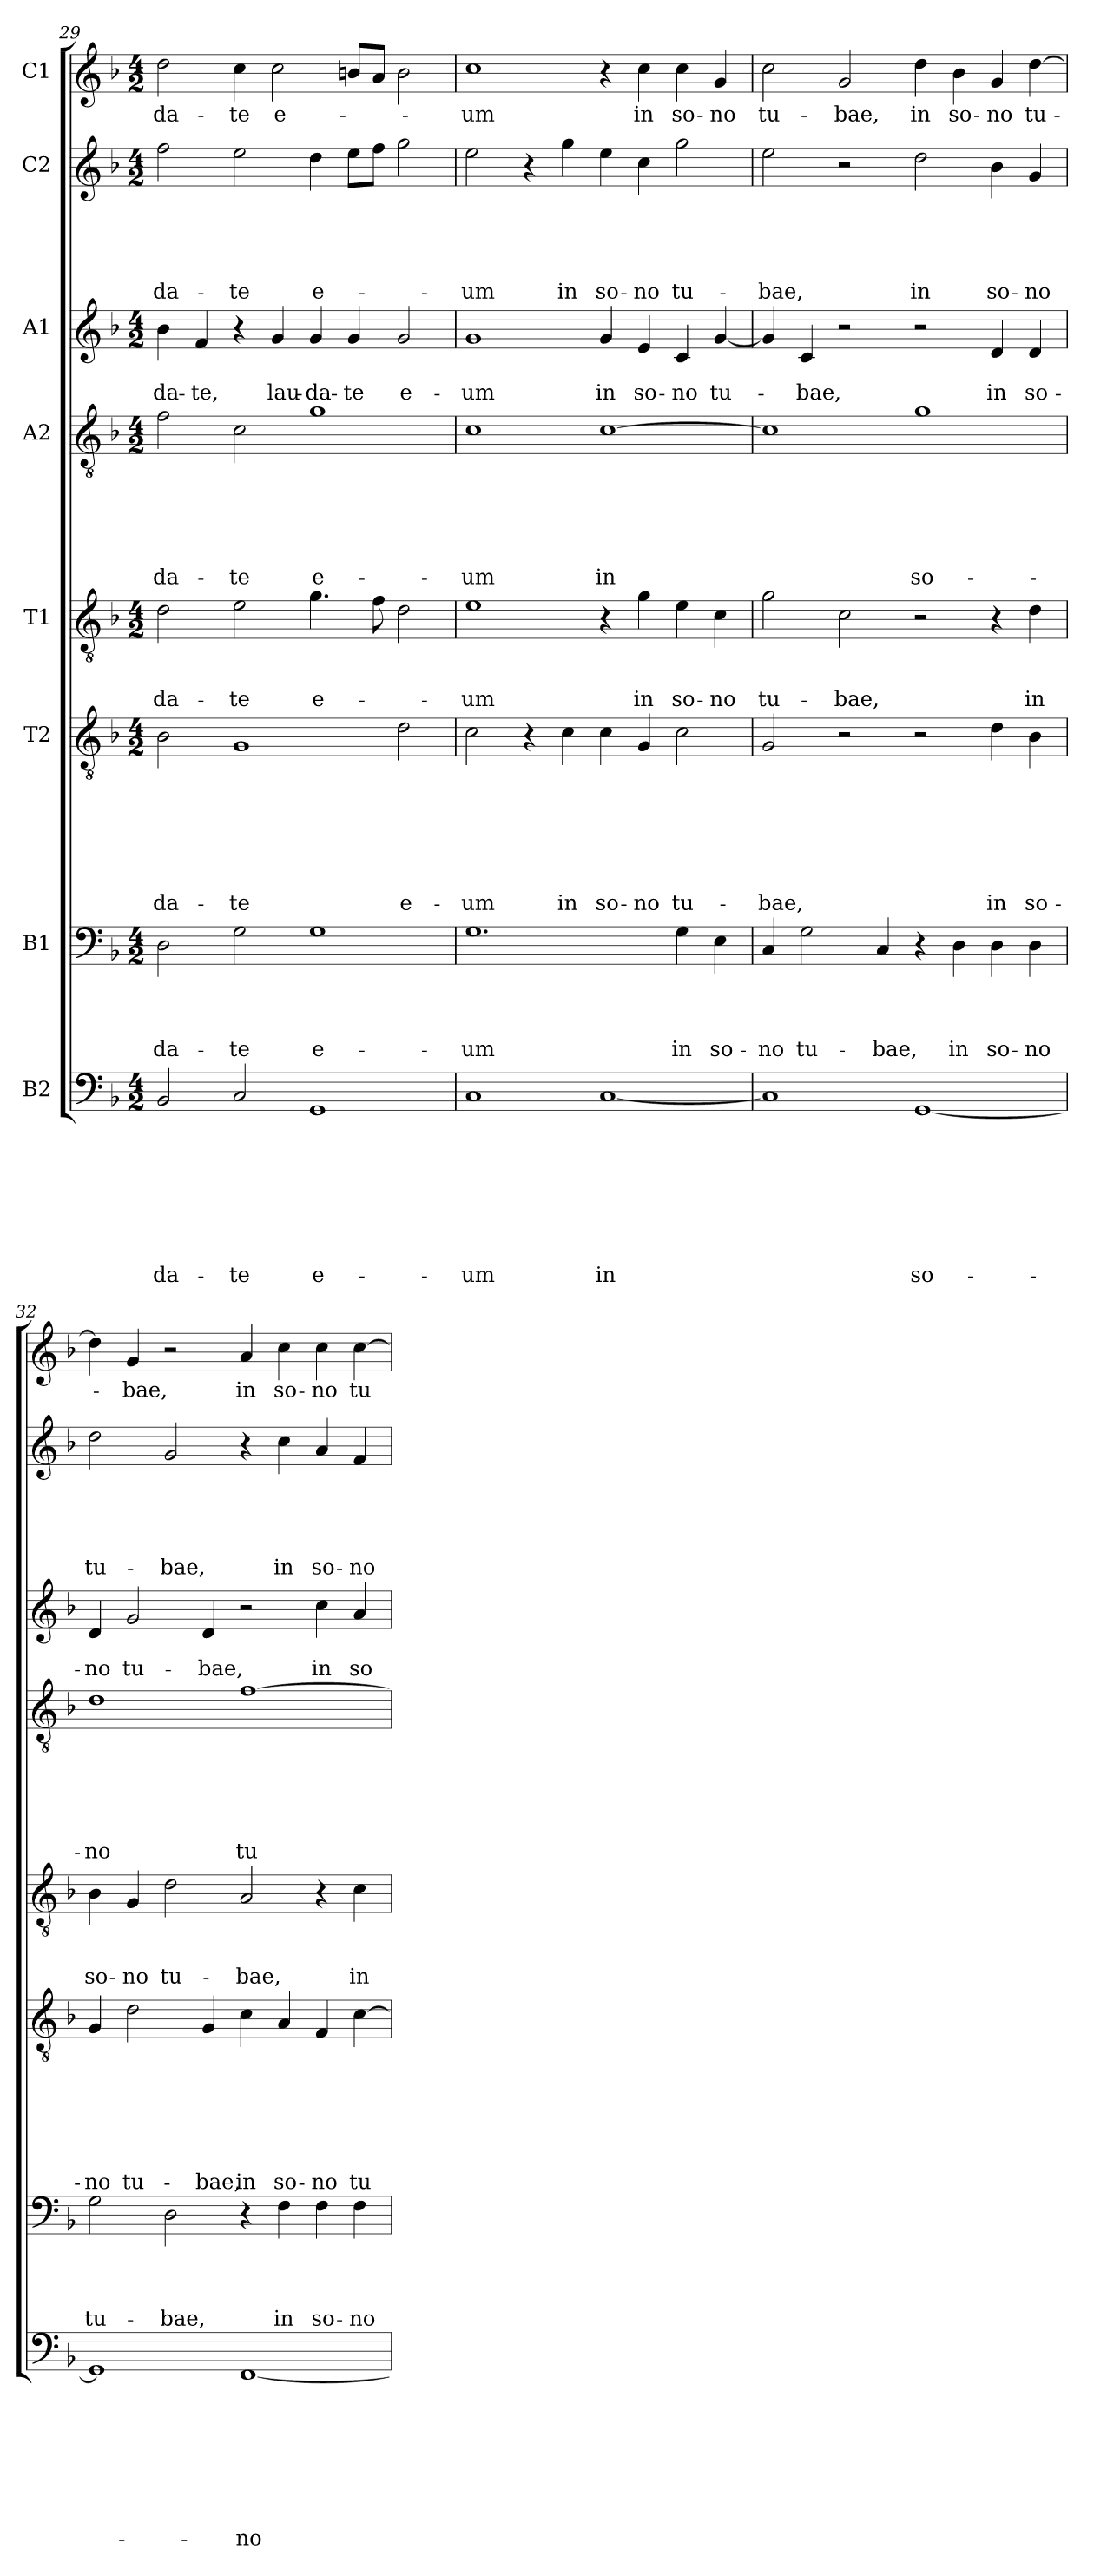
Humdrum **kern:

**kern	**text	**text	**text	**text	**text	**text	**text	**text	**kern	**text	**text	**text	**text	**kern	**text	**text	**text	**text	**text	**text	**text	**kern	**text	**text	**text	**kern	**text	**text	**text	**text	**text	**text	**kern	**text	**text	**kern	**text	**text	**text	**text	**text	**kern	**text
*part8	*part8	*part8	*part8	*part8	*part8	*part8	*part8	*part8	*part7	*part7	*part7	*part7	*part7	*part6	*part6	*part6	*part6	*part6	*part6	*part6	*part6	*part5	*part5	*part5	*part5	*part4	*part4	*part4	*part4	*part4	*part4	*part4	*part3	*part3	*part3	*part2	*part2	*part2	*part2	*part2	*part2	*part1	*part1
*staff8	*staff8	*staff8	*staff8	*staff8	*staff8	*staff8	*staff8	*staff8	*staff7	*staff7	*staff7	*staff7	*staff7	*staff6	*staff6	*staff6	*staff6	*staff6	*staff6	*staff6	*staff6	*staff5	*staff5	*staff5	*staff5	*staff4	*staff4	*staff4	*staff4	*staff4	*staff4	*staff4	*staff3	*staff3	*staff3	*staff2	*staff2	*staff2	*staff2	*staff2	*staff2	*staff1	*staff1
*I"B2	*	*	*	*	*	*	*	*	*I"B1	*	*	*	*	*I"T2	*	*	*	*	*	*	*	*I"T1	*	*	*	*I"A2	*	*	*	*	*	*	*I"A1	*	*	*I"C2	*	*	*	*	*	*I"C1	*
!!LO:LB:g=z
*clefF4	*	*	*	*	*	*	*	*	*clefF4	*	*	*	*	*clefGv2	*	*	*	*	*	*	*	*clefGv2	*	*	*	*clefGv2	*	*	*	*	*	*	*clefG2	*	*	*clefG2	*	*	*	*	*	*clefG2	*
*k[b-]	*	*	*	*	*	*	*	*	*k[b-]	*	*	*	*	*k[b-]	*	*	*	*	*	*	*	*k[b-]	*	*	*	*k[b-]	*	*	*	*	*	*	*k[b-]	*	*	*k[b-]	*	*	*	*	*	*k[b-]	*
*d:	*	*	*	*	*	*	*	*	*d:	*	*	*	*	*d:	*	*	*	*	*	*	*	*d:	*	*	*	*d:	*	*	*	*	*	*	*d:	*	*	*d:	*	*	*	*	*	*d:	*
*M4/2	*	*	*	*	*	*	*	*	*M4/2	*	*	*	*	*M4/2	*	*	*	*	*	*	*	*M4/2	*	*	*	*M4/2	*	*	*	*	*	*	*M4/2	*	*	*M4/2	*	*	*	*	*	*M4/2	*
=29	=29	=29	=29	=29	=29	=29	=29	=29	=29	=29	=29	=29	=29	=29	=29	=29	=29	=29	=29	=29	=29	=29	=29	=29	=29	=29	=29	=29	=29	=29	=29	=29	=29	=29	=29	=29	=29	=29	=29	=29	=29	=29	=29
!	!	!	!	!	!	!	!	!LO:LY:b	!	!	!	!	!LO:LY:b	!	!	!	!	!	!	!	!LO:LY:b	!	!	!	!LO:LY:b	!	!	!	!	!	!	!LO:LY:b	!	!	!LO:LY:b	!	!	!	!	!	!LO:LY:b	!	!LO:LY:b
2BB-/	.	.	.	.	.	.	.	-da-	2D\	.	.	.	-da-	2B-\	.	.	.	.	.	.	-da-	2d\	.	.	-da-	2f\	.	.	.	.	.	-da-	4b-\	.	-da-	2ff\	.	.	.	.	-da-	2dd\	-da-
!	!	!	!	!	!	!	!	!	!	!	!	!	!	!	!	!	!	!	!	!	!	!	!	!	!	!	!	!	!	!	!	!	!	!	!LO:LY:b	!	!	!	!	!	!	!	!
.	.	.	.	.	.	.	.	.	.	.	.	.	.	.	.	.	.	.	.	.	.	.	.	.	.	.	.	.	.	.	.	.	4f/	.	-te,	.	.	.	.	.	.	.	.
!	!	!	!	!	!	!	!	!LO:LY:b	!	!	!	!	!LO:LY:b	!	!	!	!	!	!	!	!LO:LY:b	!	!	!	!LO:LY:b	!	!	!	!	!	!	!LO:LY:b	!	!	!	!	!	!	!	!	!LO:LY:b	!	!LO:LY:b
2C/	.	.	.	.	.	.	.	-te	2G\	.	.	.	-te	1G	.	.	.	.	.	.	-te	2e\	.	.	-te	2c\	.	.	.	.	.	-te	4r	.	.	2ee\	.	.	.	.	-te	4cc\	-te
!	!	!	!	!	!	!	!	!	!	!	!	!	!	!	!	!	!	!	!	!	!	!	!	!	!	!	!	!	!	!	!	!	!	!	!LO:LY:b	!	!	!	!	!	!	!	!LO:LY:b
.	.	.	.	.	.	.	.	.	.	.	.	.	.	.	.	.	.	.	.	.	.	.	.	.	.	.	.	.	.	.	.	.	4g/	.	lau-	.	.	.	.	.	.	2cc\	e-
!	!	!	!	!	!	!	!	!LO:LY:b	!	!	!	!	!LO:LY:b	!	!	!	!	!	!	!	!	!	!	!	!LO:LY:b	!	!	!	!	!	!	!LO:LY:b	!	!	!LO:LY:b	!	!	!	!	!	!LO:LY:b	!	!
1GG	.	.	.	.	.	.	.	e-	1G	.	.	.	e-	.	.	.	.	.	.	.	.	4.g\	.	.	e-	1g	.	.	.	.	.	e-	4g/	.	-da-	4dd\	.	.	.	.	e-	.	.
!	!	!	!	!	!	!	!	!	!	!	!	!	!	!	!	!	!	!	!	!	!	!	!	!	!	!	!	!	!	!	!	!	!	!	!LO:LY:b	!	!	!	!	!	!	!	!
.	.	.	.	.	.	.	.	.	.	.	.	.	.	.	.	.	.	.	.	.	.	.	.	.	.	.	.	.	.	.	.	.	4g/	.	-te	8ee\L	.	.	.	.	.	8bn/L	.
.	.	.	.	.	.	.	.	.	.	.	.	.	.	.	.	.	.	.	.	.	.	8f\	.	.	.	.	.	.	.	.	.	.	.	.	.	8ff\J	.	.	.	.	.	8a/J	.
!	!	!	!	!	!	!	!	!	!	!	!	!	!	!	!	!	!	!	!	!	!LO:LY:b	!	!	!	!	!	!	!	!	!	!	!	!	!	!LO:LY:b	!	!	!	!	!	!	!	!
.	.	.	.	.	.	.	.	.	.	.	.	.	.	2d\	.	.	.	.	.	.	e-	2d\	.	.	.	.	.	.	.	.	.	.	2g/	.	e-	2gg\	.	.	.	.	.	2b\	.
=30	=30	=30	=30	=30	=30	=30	=30	=30	=30	=30	=30	=30	=30	=30	=30	=30	=30	=30	=30	=30	=30	=30	=30	=30	=30	=30	=30	=30	=30	=30	=30	=30	=30	=30	=30	=30	=30	=30	=30	=30	=30	=30	=30
!	!	!	!	!	!	!	!	!LO:LY:b	!	!	!	!	!LO:LY:b	!	!	!	!	!	!	!	!LO:LY:b	!	!	!	!LO:LY:b	!	!	!	!	!	!	!LO:LY:b	!	!	!LO:LY:b	!	!	!	!	!	!LO:LY:b	!	!LO:LY:b
1C	.	.	.	.	.	.	.	-um	1.G	.	.	.	-um	2c\	.	.	.	.	.	.	-um	1e	.	.	-um	1c	.	.	.	.	.	-um	1g	.	-um	2ee\	.	.	.	.	-um	1cc	-um
.	.	.	.	.	.	.	.	.	.	.	.	.	.	4r	.	.	.	.	.	.	.	.	.	.	.	.	.	.	.	.	.	.	.	.	.	4r	.	.	.	.	.	.	.
!	!	!	!	!	!	!	!	!	!	!	!	!	!	!	!	!	!	!	!	!	!LO:LY:b	!	!	!	!	!	!	!	!	!	!	!	!	!	!	!	!	!	!	!	!LO:LY:b	!	!
.	.	.	.	.	.	.	.	.	.	.	.	.	.	4c\	.	.	.	.	.	.	in	.	.	.	.	.	.	.	.	.	.	.	.	.	.	4gg\	.	.	.	.	in	.	.
!	!	!	!	!	!	!	!	!LO:LY:b	!	!	!	!	!	!	!	!	!	!	!	!	!LO:LY:b	!	!	!	!	!	!	!	!	!	!	!LO:LY:b	!	!	!LO:LY:b	!	!	!	!	!	!LO:LY:b	!	!
[1C	.	.	.	.	.	.	.	in	.	.	.	.	.	4c\	.	.	.	.	.	.	so-	4r	.	.	.	[1c	.	.	.	.	.	in	4g/	.	in	4ee\	.	.	.	.	so-	4r	.
!	!	!	!	!	!	!	!	!	!	!	!	!	!	!	!	!	!	!	!	!	!LO:LY:b	!	!	!	!LO:LY:b	!	!	!	!	!	!	!	!	!	!LO:LY:b	!	!	!	!	!	!LO:LY:b	!	!LO:LY:b
.	.	.	.	.	.	.	.	.	.	.	.	.	.	4G/	.	.	.	.	.	.	-no	4g\	.	.	in	.	.	.	.	.	.	.	4e/	.	so-	4cc\	.	.	.	.	-no	4cc\	in
!	!	!	!	!	!	!	!	!	!	!	!	!	!LO:LY:b	!	!	!	!	!	!	!	!LO:LY:b	!	!	!	!LO:LY:b	!	!	!	!	!	!	!	!	!	!LO:LY:b	!	!	!	!	!	!LO:LY:b	!	!LO:LY:b
.	.	.	.	.	.	.	.	.	4G\	.	.	.	in	2c\	.	.	.	.	.	.	tu-	4e\	.	.	so-	.	.	.	.	.	.	.	4c/	.	-no	2gg\	.	.	.	.	tu-	4cc\	so-
!	!	!	!	!	!	!	!	!	!	!	!	!	!LO:LY:b	!	!	!	!	!	!	!	!	!	!	!	!LO:LY:b	!	!	!	!	!	!	!	!	!	!LO:LY:b	!	!	!	!	!	!	!	!LO:LY:b
.	.	.	.	.	.	.	.	.	4E\	.	.	.	so-	.	.	.	.	.	.	.	.	4c\	.	.	-no	.	.	.	.	.	.	.	[4g/	.	tu-	.	.	.	.	.	.	4g/	-no
=31	=31	=31	=31	=31	=31	=31	=31	=31	=31	=31	=31	=31	=31	=31	=31	=31	=31	=31	=31	=31	=31	=31	=31	=31	=31	=31	=31	=31	=31	=31	=31	=31	=31	=31	=31	=31	=31	=31	=31	=31	=31	=31	=31
!	!	!	!	!	!	!	!	!	!	!	!	!	!LO:LY:b	!	!	!	!	!	!	!	!LO:LY:b	!	!	!	!LO:LY:b	!	!	!	!	!	!	!	!	!	!	!	!	!	!	!	!LO:LY:b	!	!LO:LY:b
1C]	.	.	.	.	.	.	.	.	4C/	.	.	.	-no	2G/	.	.	.	.	.	.	-bae,	2g\	.	.	tu-	1c]	.	.	.	.	.	.	4g/]	.	.	2ee\	.	.	.	.	-bae,	2cc\	tu-
!	!	!	!	!	!	!	!	!	!	!	!	!	!LO:LY:b	!	!	!	!	!	!	!	!	!	!	!	!	!	!	!	!	!	!	!	!	!	!LO:LY:b	!	!	!	!	!	!	!	!
.	.	.	.	.	.	.	.	.	2G\	.	.	.	tu-	.	.	.	.	.	.	.	.	.	.	.	.	.	.	.	.	.	.	.	4c/	.	-bae,	.	.	.	.	.	.	.	.
!	!	!	!	!	!	!	!	!	!	!	!	!	!	!	!	!	!	!	!	!	!	!	!	!	!LO:LY:b	!	!	!	!	!	!	!	!	!	!	!	!	!	!	!	!	!	!LO:LY:b
.	.	.	.	.	.	.	.	.	.	.	.	.	.	2r	.	.	.	.	.	.	.	2c\	.	.	-bae,	.	.	.	.	.	.	.	2r	.	.	2r	.	.	.	.	.	2g/	-bae,
!	!	!	!	!	!	!	!	!	!	!	!	!	!LO:LY:b	!	!	!	!	!	!	!	!	!	!	!	!	!	!	!	!	!	!	!	!	!	!	!	!	!	!	!	!	!	!
.	.	.	.	.	.	.	.	.	4C/	.	.	.	-bae,	.	.	.	.	.	.	.	.	.	.	.	.	.	.	.	.	.	.	.	.	.	.	.	.	.	.	.	.	.	.
!	!	!	!	!	!	!	!	!LO:LY:b	!	!	!	!	!	!	!	!	!	!	!	!	!	!	!	!	!	!	!	!	!	!	!	!LO:LY:b	!	!	!	!	!	!	!	!	!LO:LY:b	!	!LO:LY:b
[1GG	.	.	.	.	.	.	.	so-	4r	.	.	.	.	2r	.	.	.	.	.	.	.	2r	.	.	.	1g	.	.	.	.	.	so-	2r	.	.	2dd\	.	.	.	.	in	4dd\	in
!	!	!	!	!	!	!	!	!	!	!	!	!	!LO:LY:b	!	!	!	!	!	!	!	!	!	!	!	!	!	!	!	!	!	!	!	!	!	!	!	!	!	!	!	!	!	!LO:LY:b
.	.	.	.	.	.	.	.	.	4D\	.	.	.	in	.	.	.	.	.	.	.	.	.	.	.	.	.	.	.	.	.	.	.	.	.	.	.	.	.	.	.	.	4b-\	so-
!	!	!	!	!	!	!	!	!	!	!	!	!	!LO:LY:b	!	!	!	!	!	!	!	!LO:LY:b	!	!	!	!	!	!	!	!	!	!	!	!	!	!LO:LY:b	!	!	!	!	!	!LO:LY:b	!	!LO:LY:b
.	.	.	.	.	.	.	.	.	4D\	.	.	.	so-	4d\	.	.	.	.	.	.	in	4r	.	.	.	.	.	.	.	.	.	.	4d/	.	in	4b-\	.	.	.	.	so-	4g/	-no
!	!	!	!	!	!	!	!	!	!	!	!	!	!LO:LY:b	!	!	!	!	!	!	!	!LO:LY:b	!	!	!	!LO:LY:b	!	!	!	!	!	!	!	!	!	!LO:LY:b	!	!	!	!	!	!LO:LY:b	!	!LO:LY:b
.	.	.	.	.	.	.	.	.	4D\	.	.	.	-no	4B-\	.	.	.	.	.	.	so-	4d\	.	.	in	.	.	.	.	.	.	.	4d/	.	so-	4g/	.	.	.	.	-no	[4dd\	tu-
=32	=32	=32	=32	=32	=32	=32	=32	=32	=32	=32	=32	=32	=32	=32	=32	=32	=32	=32	=32	=32	=32	=32	=32	=32	=32	=32	=32	=32	=32	=32	=32	=32	=32	=32	=32	=32	=32	=32	=32	=32	=32	=32	=32
!	!	!	!	!	!	!	!	!	!	!	!	!	!LO:LY:b	!	!	!	!	!	!	!	!LO:LY:b	!	!	!	!LO:LY:b	!	!	!	!	!	!	!LO:LY:b	!	!	!LO:LY:b	!	!	!	!	!	!LO:LY:b	!	!
1GG]	.	.	.	.	.	.	.	.	2G\	.	.	.	tu-	4G/	.	.	.	.	.	.	-no	4B-\	.	.	so-	1d	.	.	.	.	.	-no	4d/	.	-no	2dd\	.	.	.	.	tu-	4dd\]	.
!	!	!	!	!	!	!	!	!	!	!	!	!	!	!	!	!	!	!	!	!	!LO:LY:b	!	!	!	!LO:LY:b	!	!	!	!	!	!	!	!	!	!LO:LY:b	!	!	!	!	!	!	!	!LO:LY:b
.	.	.	.	.	.	.	.	.	.	.	.	.	.	2d\	.	.	.	.	.	.	tu-	4G/	.	.	-no	.	.	.	.	.	.	.	2g/	.	tu-	.	.	.	.	.	.	4g/	-bae,
!	!	!	!	!	!	!	!	!	!	!	!	!	!LO:LY:b	!	!	!	!	!	!	!	!	!	!	!	!LO:LY:b	!	!	!	!	!	!	!	!	!	!	!	!	!	!	!	!LO:LY:b	!	!
.	.	.	.	.	.	.	.	.	2D\	.	.	.	-bae,	.	.	.	.	.	.	.	.	2d\	.	.	tu-	.	.	.	.	.	.	.	.	.	.	2g/	.	.	.	.	-bae,	2r	.
!	!	!	!	!	!	!	!	!	!	!	!	!	!	!	!	!	!	!	!	!	!LO:LY:b	!	!	!	!	!	!	!	!	!	!	!	!	!	!LO:LY:b	!	!	!	!	!	!	!	!
.	.	.	.	.	.	.	.	.	.	.	.	.	.	4G/	.	.	.	.	.	.	-bae,	.	.	.	.	.	.	.	.	.	.	.	4d/	.	-bae,	.	.	.	.	.	.	.	.
!	!	!	!	!	!	!	!	!LO:LY:b	!	!	!	!	!	!	!	!	!	!	!	!	!LO:LY:b	!	!	!	!LO:LY:b	!	!	!	!	!	!	!LO:LY:b	!	!	!	!	!	!	!	!	!	!	!LO:LY:b
[1FF	.	.	.	.	.	.	.	-no	4r	.	.	.	.	4c\	.	.	.	.	.	.	in	2A/	.	.	-bae,	[1f	.	.	.	.	.	tu-	2r	.	.	4r	.	.	.	.	.	4a/	in
!	!	!	!	!	!	!	!	!	!	!	!	!	!LO:LY:b	!	!	!	!	!	!	!	!LO:LY:b	!	!	!	!	!	!	!	!	!	!	!	!	!	!	!	!	!	!	!	!LO:LY:b	!	!LO:LY:b
.	.	.	.	.	.	.	.	.	4F\	.	.	.	in	4A/	.	.	.	.	.	.	so-	.	.	.	.	.	.	.	.	.	.	.	.	.	.	4cc\	.	.	.	.	in	4cc\	so-
!	!	!	!	!	!	!	!	!	!	!	!	!	!LO:LY:b	!	!	!	!	!	!	!	!LO:LY:b	!	!	!	!	!	!	!	!	!	!	!	!	!	!LO:LY:b	!	!	!	!	!	!LO:LY:b	!	!LO:LY:b
.	.	.	.	.	.	.	.	.	4F\	.	.	.	so-	4F/	.	.	.	.	.	.	-no	4r	.	.	.	.	.	.	.	.	.	.	4cc\	.	in	4a/	.	.	.	.	so-	4cc\	-no
!	!	!	!	!	!	!	!	!	!	!	!	!	!LO:LY:b	!	!	!	!	!	!	!	!LO:LY:b	!	!	!	!LO:LY:b	!	!	!	!	!	!	!	!	!	!LO:LY:b	!	!	!	!	!	!LO:LY:b	!	!LO:LY:b
.	.	.	.	.	.	.	.	.	4F\	.	.	.	-no	[4c\	.	.	.	.	.	.	tu-	4c\	.	.	in	.	.	.	.	.	.	.	4a/	.	so-	4f/	.	.	.	.	-no	[4cc\	tu-
=	=	=	=	=	=	=	=	=	=	=	=	=	=	=	=	=	=	=	=	=	=	=	=	=	=	=	=	=	=	=	=	=	=	=	=	=	=	=	=	=	=	=	=
*-	*-	*-	*-	*-	*-	*-	*-	*-	*-	*-	*-	*-	*-	*-	*-	*-	*-	*-	*-	*-	*-	*-	*-	*-	*-	*-	*-	*-	*-	*-	*-	*-	*-	*-	*-	*-	*-	*-	*-	*-	*-	*-	*-
